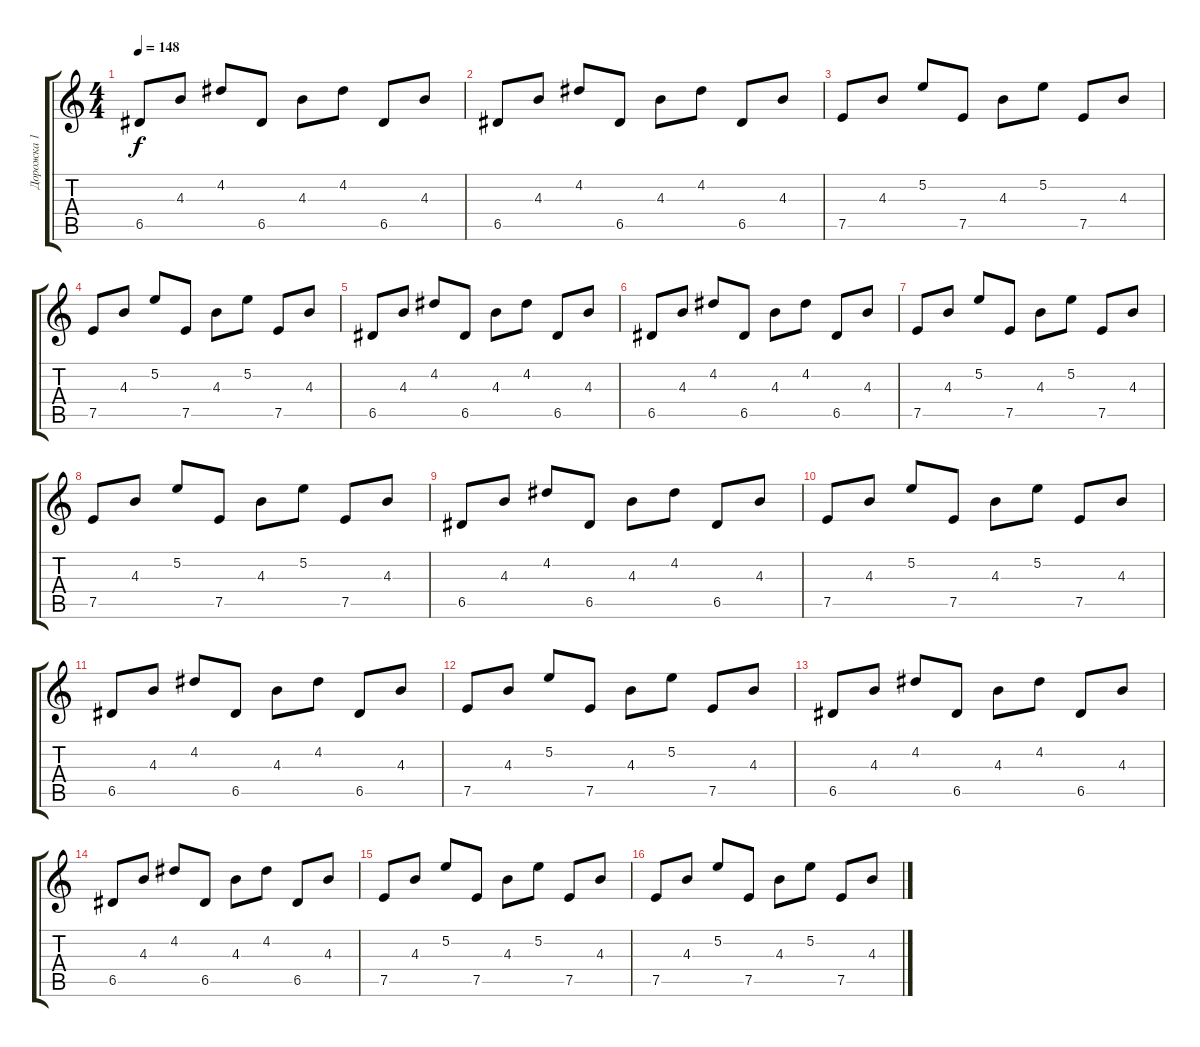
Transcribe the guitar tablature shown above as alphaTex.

\track ("Дорожка 1" "Дорожка 1") {instrument overdrivenguitar}
\staff {score tabs}
\tuning (E4 B3 G3 D3 A2 E2) {hide}
\ts (4 4)
\tempo 148
\clef g2
\ks c
6.5.8{dy f} 4.3.8 4.2.8 6.5.8 4.3.8 4.2.8 6.5.8 4.3.8 |
6.5.8 4.3.8 4.2.8 6.5.8 4.3.8 4.2.8 6.5.8 4.3.8 |
7.5.8 4.3.8 5.2.8 7.5.8 4.3.8 5.2.8 7.5.8 4.3.8 |
7.5.8 4.3.8 5.2.8 7.5.8 4.3.8 5.2.8 7.5.8 4.3.8 |
6.5.8 4.3.8 4.2.8 6.5.8 4.3.8 4.2.8 6.5.8 4.3.8 |
6.5.8 4.3.8 4.2.8 6.5.8 4.3.8 4.2.8 6.5.8 4.3.8 |
7.5.8 4.3.8 5.2.8 7.5.8 4.3.8 5.2.8 7.5.8 4.3.8 |
7.5.8 4.3.8 5.2.8 7.5.8 4.3.8 5.2.8 7.5.8 4.3.8 |
6.5.8 4.3.8 4.2.8 6.5.8 4.3.8 4.2.8 6.5.8 4.3.8 |
7.5.8 4.3.8 5.2.8 7.5.8 4.3.8 5.2.8 7.5.8 4.3.8 |
6.5.8 4.3.8 4.2.8 6.5.8 4.3.8 4.2.8 6.5.8 4.3.8 |
7.5.8 4.3.8 5.2.8 7.5.8 4.3.8 5.2.8 7.5.8 4.3.8 |
6.5.8 4.3.8 4.2.8 6.5.8 4.3.8 4.2.8 6.5.8 4.3.8 |
6.5.8 4.3.8 4.2.8 6.5.8 4.3.8 4.2.8 6.5.8 4.3.8 |
7.5.8 4.3.8 5.2.8 7.5.8 4.3.8 5.2.8 7.5.8 4.3.8 |
7.5.8 4.3.8 5.2.8 7.5.8 4.3.8 5.2.8 7.5.8 4.3.8
